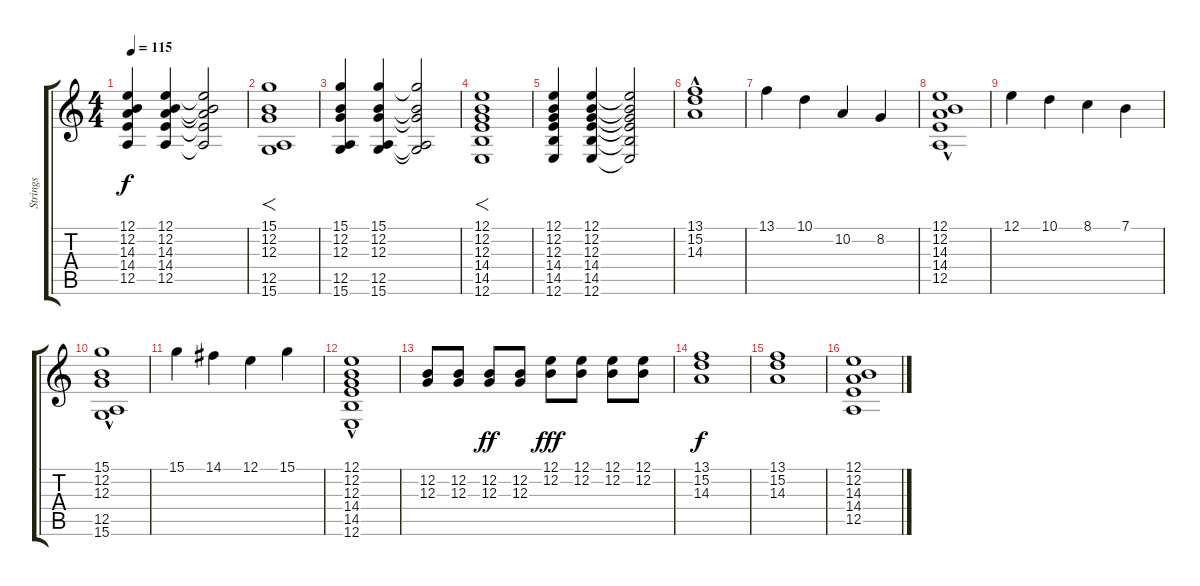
\track ("Strings" "Strings") {instrument stringensemble1}
\staff {score tabs}
\tuning (E4 B3 G3 D3 A2 E2) {hide}
\ts (4 4)
\tempo 115
\clef g2
\ks c
(12.1 12.2 14.3 14.4 12.5).4{dy f} (12.1 12.2 14.3 14.4 12.5).4 (12.1{t} 12.2{t} 14.3{t} 14.4{t} 12.5{t}).2 |
(15.1 12.2 12.3 12.5 15.6).1{f volume 4} |
(15.1 12.2 12.3 12.5 15.6).4 (15.1 12.2 12.3 12.5 15.6).4 (15.1{t} 12.2{t} 12.3{t} 12.5{t} 15.6{t}).2 |
(12.1 12.2 12.3 14.4 14.5 12.6).1{f volume 4} |
(12.1 12.2 12.3 14.4 14.5 12.6).4 (12.1 12.2 12.3 14.4 14.5 12.6).4 (12.1{t} 12.2{t} 12.3{t} 14.4{t} 14.5{t} 12.6{t}).2 |
(13.1{hac} 15.2{hac} 14.3{hac}).1{volume 16} |
13.1.4 10.1.4 10.2.4 8.2.4 |
(12.1{hac} 12.2{hac} 14.3{hac} 14.4{hac} 12.5{hac}).1 |
12.1.4 10.1.4 8.1.4 7.1.4 |
(15.1{hac} 12.2{hac} 12.3{hac} 12.5{hac} 15.6{hac}).1 |
15.1.4 14.1.4 12.1.4 15.1.4 |
(12.1{hac} 12.2{hac} 12.3{hac} 14.4{hac} 14.5{hac} 12.6{hac}).1 |
(12.2 12.3).8 (12.2 12.3).8 (12.2 12.3).8{dy ff} (12.2 12.3).8 (12.1 12.2).8{dy fff} (12.1 12.2).8 (12.1 12.2).8 (12.1 12.2).8 |
(13.1 15.2 14.3).1{dy f volume 10} |
(13.1 15.2 14.3).1 |
(12.1 12.2 14.3 14.4 12.5).1
